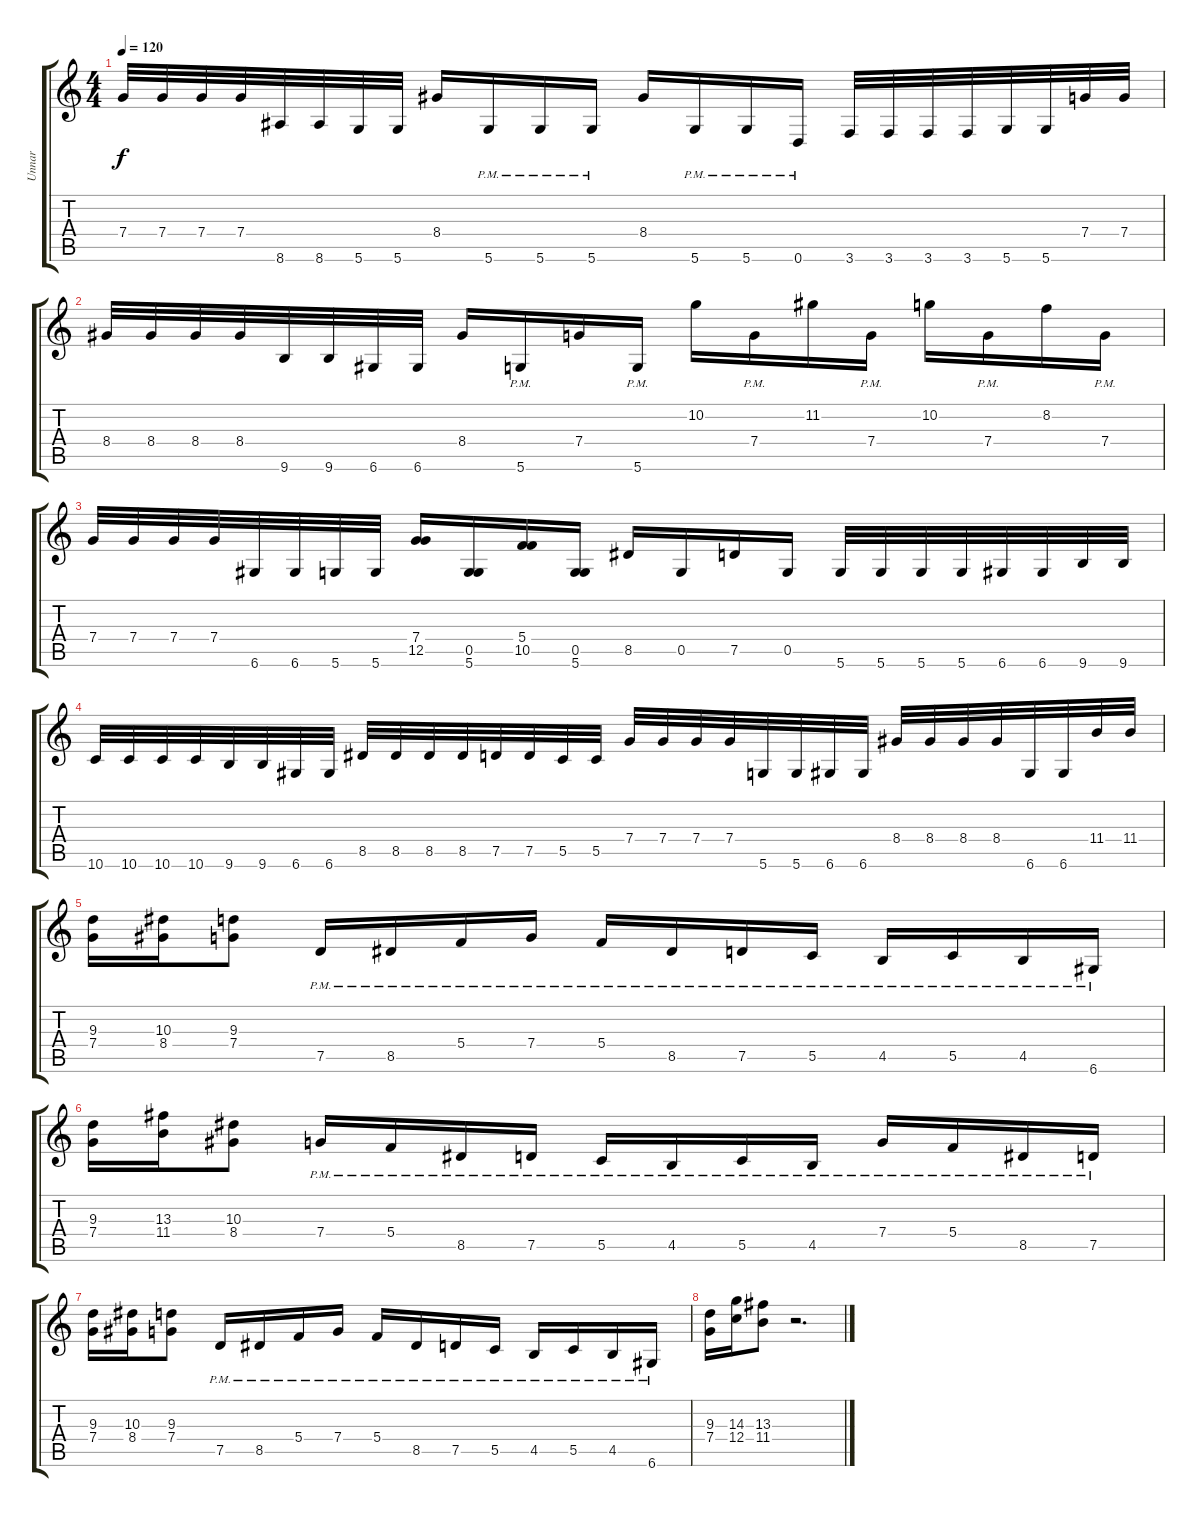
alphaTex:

\track ("Unnar " "Unnar ") {instrument distortionguitar}
\staff {score tabs}
\tuning (D4 A3 F3 C3 G2 D2) {hide}
\ts (4 4)
\tempo 120
\clef g2
\ks c
7.4.32{dy f} 7.4.32 7.4.32 7.4.32 8.6.32 8.6.32 5.6.32 5.6.32 8.4.16 5.6{pm}.16 5.6{pm}.16 5.6{pm}.16 8.4.16 5.6{pm}.16 5.6{pm}.16 0.6{pm}.16 3.6.32 3.6.32 3.6.32 3.6.32 5.6.32 5.6.32 7.4.32 7.4.32 |
8.4.32 8.4.32 8.4.32 8.4.32 9.6.32 9.6.32 6.6.32 6.6.32 8.4.16 5.6{pm}.16 7.4.16 5.6{pm}.16 10.2.16 7.4{pm}.16 11.2.16 7.4{pm}.16 10.2.16 7.4{pm}.16 8.2.16 7.4{pm}.16 |
7.4.32 7.4.32 7.4.32 7.4.32 6.6.32 6.6.32 5.6.32 5.6.32 (7.4 12.5).16 (0.5 5.6).16 (5.4 10.5).16 (0.5 5.6).16 8.5.16 0.5.16 7.5.16 0.5.16 5.6.32 5.6.32 5.6.32 5.6.32 6.6.32 6.6.32 9.6.32 9.6.32 |
10.6.32 10.6.32 10.6.32 10.6.32 9.6.32 9.6.32 6.6.32 6.6.32 8.5.32 8.5.32 8.5.32 8.5.32 7.5.32 7.5.32 5.5.32 5.5.32 7.4.32 7.4.32 7.4.32 7.4.32 5.6.32 5.6.32 6.6.32 6.6.32 8.4.32 8.4.32 8.4.32 8.4.32 6.6.32 6.6.32 11.4.32 11.4.32 |
(9.3 7.4).16 (10.3 8.4).16 (9.3 7.4).8 7.5{pm}.16 8.5{pm}.16 5.4{pm}.16 7.4{pm}.16 5.4{pm}.16 8.5{pm}.16 7.5{pm}.16 5.5{pm}.16 4.5{pm}.16 5.5{pm}.16 4.5{pm}.16 6.6{pm}.16 |
(9.3 7.4).16 (13.3 11.4).16 (10.3 8.4).8 7.4{pm}.16 5.4{pm}.16 8.5{pm}.16 7.5{pm}.16 5.5{pm}.16 4.5{pm}.16 5.5{pm}.16 4.5{pm}.16 7.4{pm}.16 5.4{pm}.16 8.5{pm}.16 7.5{pm}.16 |
(9.3 7.4).16 (10.3 8.4).16 (9.3 7.4).8 7.5{pm}.16 8.5{pm}.16 5.4{pm}.16 7.4{pm}.16 5.4{pm}.16 8.5{pm}.16 7.5{pm}.16 5.5{pm}.16 4.5{pm}.16 5.5{pm}.16 4.5{pm}.16 6.6{pm}.16 |
(9.3 7.4).16 (14.3 12.4).16 (13.3 11.4).8 r.2{d}
